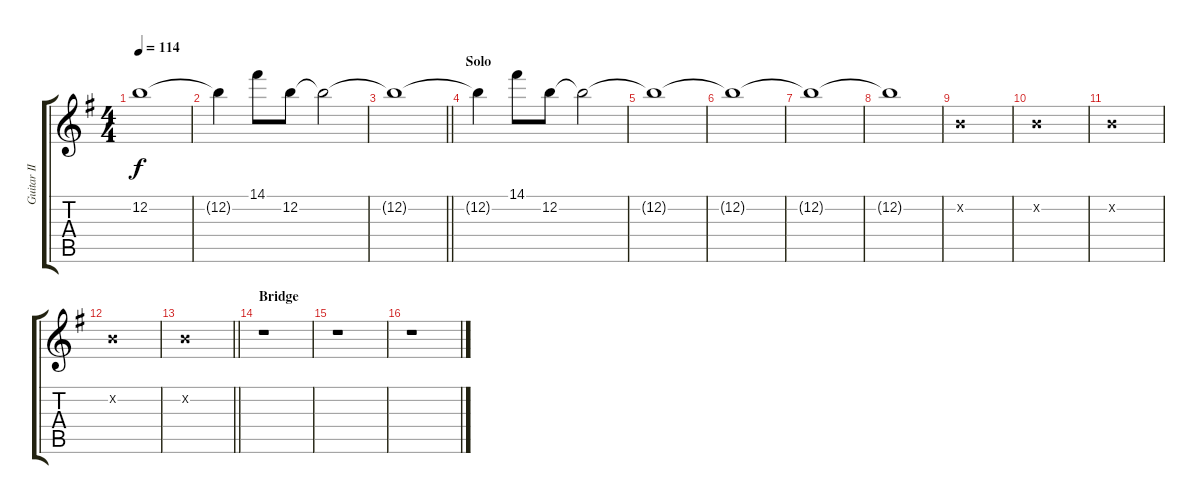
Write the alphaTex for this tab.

\track ("Guitar II" "Guitar II") {instrument distortionguitar}
\staff {score tabs}
\tuning (E4 B3 G3 D3 A2 E2) {hide}
\ts (4 4)
\tempo 114
\clef g2
\ks eminor
12.2{t}.1{dy f} |
12.2{t}.4 14.1.8 12.2.8 12.2{t}.2 |
\barLineRight lightlight
12.2{t}.1 |
\section ("" "Solo")
12.2{t}.4 14.1.8 12.2.8 12.2{t}.2 |
12.2{t}.1 |
12.2{t}.1 |
12.2{t}.1 |
12.2{t}.1 |
0.2{x}.1 |
0.2{x}.1 |
0.2{x}.1 |
0.2{x}.1 |
\barLineRight lightlight
0.2{x}.1 |
\section ("" "Bridge")
r.1 |
r.1 |
r.1
